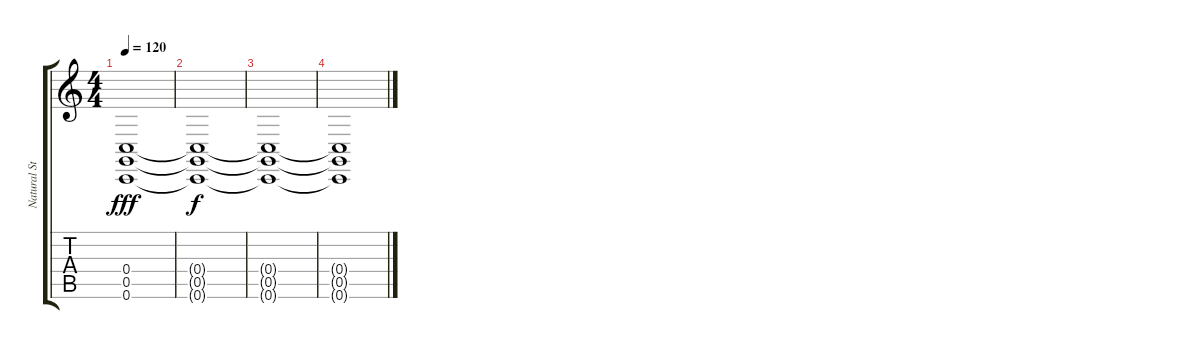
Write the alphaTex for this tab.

\track ("Natural Strings" "Natural St") {instrument synthstrings1}
\staff {score tabs}
\tuning (D4 A3 F3 C3 G2 C2) {hide}
\ts (4 4)
\tempo 120
\clef g2
\ks c
(0.4 0.5 0.6).1{dy fff instrument stringensemble1} |
(0.4{t} 0.5{t} 0.6{t}).1{dy f} |
(0.4{t} 0.5{t} 0.6{t}).1{volume 0} |
(0.4{t} 0.5{t} 0.6{t}).1
